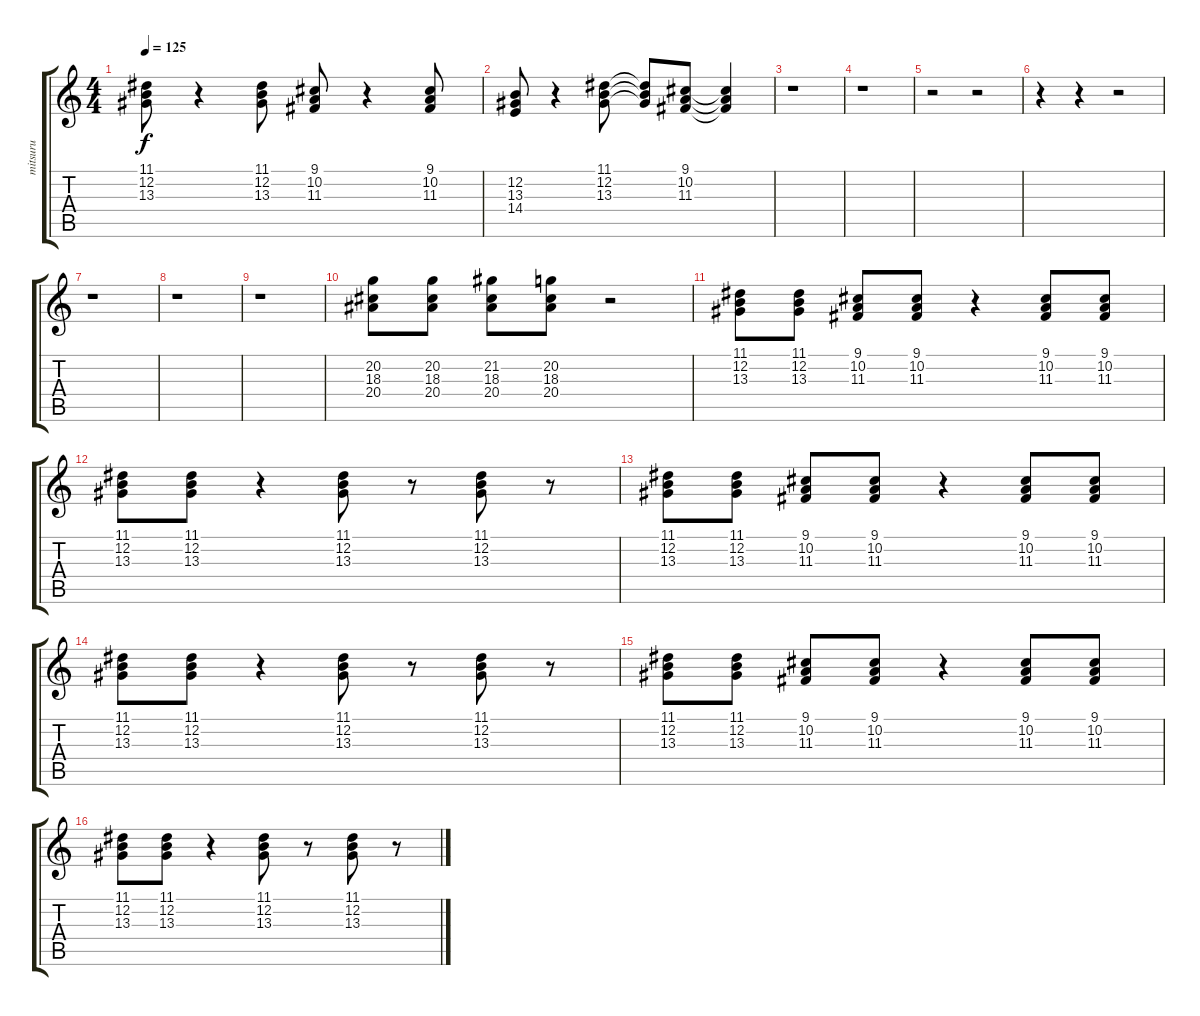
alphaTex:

\track ("mitsuru" "mitsuru") {instrument lead5charang}
\staff {score tabs}
\tuning (E4 B3 G3 D3 A2 E2) {hide}
\ts (4 4)
\tempo 125
\clef g2
\ks c
(11.1 12.2 13.3).8{dy f} r.4 (11.1 12.2 13.3).8 (9.1 10.2 11.3).8 r.4 (9.1 10.2 11.3).8 |
(12.2 13.3 14.4).8 r.4 (11.1 12.2 13.3).8 (11.1{t} 12.2{t} 13.3{t}).8 (9.1 10.2 11.3).8 (9.1{t} 10.2{t} 11.3{t}).4 |
r.1 |
r.1 |
r.2 r.2 |
r.4 r.4 r.2 |
r.1 |
r.1 |
r.1 |
(20.2 18.3 20.4).8 (20.2 18.3 20.4).8 (21.2 18.3 20.4).8 (20.2 18.3 20.4).8 r.2 |
(11.1 12.2 13.3).8 (11.1 12.2 13.3).8 (9.1 10.2 11.3).8 (9.1 10.2 11.3).8 r.4 (9.1 10.2 11.3).8 (9.1 10.2 11.3).8 |
(11.1 12.2 13.3).8 (11.1 12.2 13.3).8 r.4 (11.1 12.2 13.3).8 r.8 (11.1 12.2 13.3).8 r.8 |
(11.1 12.2 13.3).8 (11.1 12.2 13.3).8 (9.1 10.2 11.3).8 (9.1 10.2 11.3).8 r.4 (9.1 10.2 11.3).8 (9.1 10.2 11.3).8 |
(11.1 12.2 13.3).8 (11.1 12.2 13.3).8 r.4 (11.1 12.2 13.3).8 r.8 (11.1 12.2 13.3).8 r.8 |
(11.1 12.2 13.3).8 (11.1 12.2 13.3).8 (9.1 10.2 11.3).8 (9.1 10.2 11.3).8 r.4 (9.1 10.2 11.3).8 (9.1 10.2 11.3).8 |
(11.1 12.2 13.3).8 (11.1 12.2 13.3).8 r.4 (11.1 12.2 13.3).8 r.8 (11.1 12.2 13.3).8 r.8
